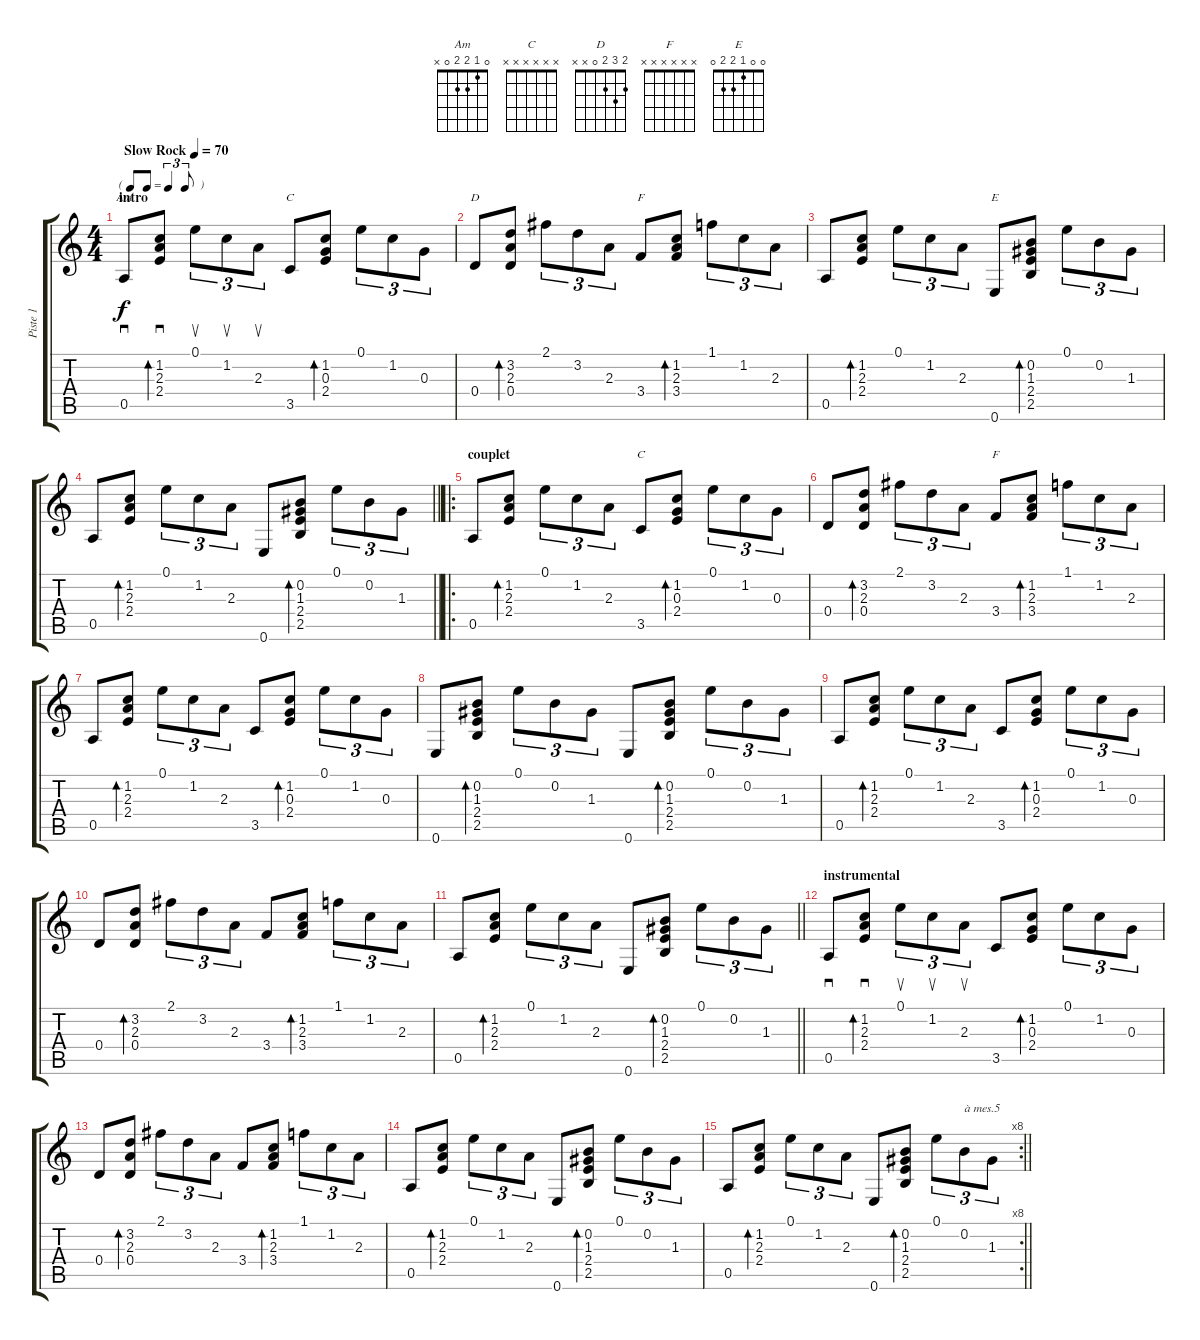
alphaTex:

\track ("Piste 1" "Piste 1") {instrument acousticguitarsteel}
\staff {score tabs}
\tuning (E4 B3 G3 D3 A2 E2) {hide}
\chord ("Am" 0 1 2 2 0 x)
\chord ("C" 0 1 0 2 3 x)
\chord ("D" 2 3 2 0 x x)
\chord ("F" 1 1 2 3 x x) {barre 1}
\chord ("E" 0 0 1 2 2 0)
\chord ("C" x x x x x x)
\chord ("F" x x x x x x)
\ts (4 4)
\tf triplet8th
\section ("" "intro")
\tempo (70 "Slow Rock")
\clef g2
\ks c
0.5.8{sd ch "Am" dy f instrument acousticguitarsteel} (1.2 2.3 2.4).8{sd bd 240} 0.1.8{su tu (3 2)} 1.2.8{su tu (3 2)} 2.3.8{su tu (3 2)} 3.5.8{ch "C"} (1.2 0.3 2.4).8{bd 240} 0.1.8{tu (3 2)} 1.2.8{tu (3 2)} 0.3.8{tu (3 2)} |
0.4.8{ch "D"} (3.2 2.3 0.4).8{bd 60} 2.1.8{tu (3 2)} 3.2.8{tu (3 2)} 2.3.8{tu (3 2)} 3.4.8{ch "F"} (1.2 2.3 3.4).8{bd 60} 1.1.8{tu (3 2)} 1.2.8{tu (3 2)} 2.3.8{tu (3 2)} |
0.5.8 (1.2 2.3 2.4).8{bd 60} 0.1.8{tu (3 2)} 1.2.8{tu (3 2)} 2.3.8{tu (3 2)} 0.6.8{ch "E"} (0.2 1.3 2.4 2.5).8{bd 60} 0.1.8{tu (3 2)} 0.2.8{tu (3 2)} 1.3.8{tu (3 2)} |
\barLineRight lightlight
0.5.8 (1.2 2.3 2.4).8{bd 60} 0.1.8{tu (3 2)} 1.2.8{tu (3 2)} 2.3.8{tu (3 2)} 0.6.8 (0.2 1.3 2.4 2.5).8{bd 60} 0.1.8{tu (3 2)} 0.2.8{tu (3 2)} 1.3.8{tu (3 2)} |
\ro
\section ("" "couplet")
0.5.8 (1.2 2.3 2.4).8{bd 60} 0.1.8{tu (3 2)} 1.2.8{tu (3 2)} 2.3.8{tu (3 2)} 3.5.8{ch "C"} (1.2 0.3 2.4).8{bd 60} 0.1.8{tu (3 2)} 1.2.8{tu (3 2)} 0.3.8{tu (3 2)} |
0.4.8 (3.2 2.3 0.4).8{bd 60} 2.1.8{tu (3 2)} 3.2.8{tu (3 2)} 2.3.8{tu (3 2)} 3.4.8{ch "F"} (1.2 2.3 3.4).8{bd 60} 1.1.8{tu (3 2)} 1.2.8{tu (3 2)} 2.3.8{tu (3 2)} |
0.5.8 (1.2 2.3 2.4).8{bd 240} 0.1.8{tu (3 2)} 1.2.8{tu (3 2)} 2.3.8{tu (3 2)} 3.5.8 (1.2 0.3 2.4).8{bd 240} 0.1.8{tu (3 2)} 1.2.8{tu (3 2)} 0.3.8{tu (3 2)} |
0.6.8 (0.2 1.3 2.4 2.5).8{bd 60} 0.1.8{tu (3 2)} 0.2.8{tu (3 2)} 1.3.8{tu (3 2)} 0.6.8 (0.2 1.3 2.4 2.5).8{bd 60} 0.1.8{tu (3 2)} 0.2.8{tu (3 2)} 1.3.8{tu (3 2)} |
0.5.8 (1.2 2.3 2.4).8{bd 60} 0.1.8{tu (3 2)} 1.2.8{tu (3 2)} 2.3.8{tu (3 2)} 3.5.8 (1.2 0.3 2.4).8{bd 60} 0.1.8{tu (3 2)} 1.2.8{tu (3 2)} 0.3.8{tu (3 2)} |
0.4.8 (3.2 2.3 0.4).8{bd 60} 2.1.8{tu (3 2)} 3.2.8{tu (3 2)} 2.3.8{tu (3 2)} 3.4.8 (1.2 2.3 3.4).8{bd 60} 1.1.8{tu (3 2)} 1.2.8{tu (3 2)} 2.3.8{tu (3 2)} |
\barLineRight lightlight
0.5.8 (1.2 2.3 2.4).8{bd 60} 0.1.8{tu (3 2)} 1.2.8{tu (3 2)} 2.3.8{tu (3 2)} 0.6.8 (0.2 1.3 2.4 2.5).8{bd 60} 0.1.8{tu (3 2)} 0.2.8{tu (3 2)} 1.3.8{tu (3 2)} |
\section ("" "instrumental")
0.5.8{sd} (1.2 2.3 2.4).8{sd bd 240} 0.1.8{su tu (3 2)} 1.2.8{su tu (3 2)} 2.3.8{su tu (3 2)} 3.5.8 (1.2 0.3 2.4).8{bd 240} 0.1.8{tu (3 2)} 1.2.8{tu (3 2)} 0.3.8{tu (3 2)} |
0.4.8 (3.2 2.3 0.4).8{bd 60} 2.1.8{tu (3 2)} 3.2.8{tu (3 2)} 2.3.8{tu (3 2)} 3.4.8 (1.2 2.3 3.4).8{bd 60} 1.1.8{tu (3 2)} 1.2.8{tu (3 2)} 2.3.8{tu (3 2)} |
0.5.8 (1.2 2.3 2.4).8{bd 60} 0.1.8{tu (3 2)} 1.2.8{tu (3 2)} 2.3.8{tu (3 2)} 0.6.8 (0.2 1.3 2.4 2.5).8{bd 60} 0.1.8{tu (3 2)} 0.2.8{tu (3 2)} 1.3.8{tu (3 2)} |
\rc 8
\barLineRight lightlight
0.5.8 (1.2 2.3 2.4).8{bd 60} 0.1.8{tu (3 2)} 1.2.8{tu (3 2)} 2.3.8{tu (3 2)} 0.6.8 (0.2 1.3 2.4 2.5).8{bd 60} 0.1.8{tu (3 2)} 0.2.8{tu (3 2) txt "à mes.5"} 1.3.8{tu (3 2)}
